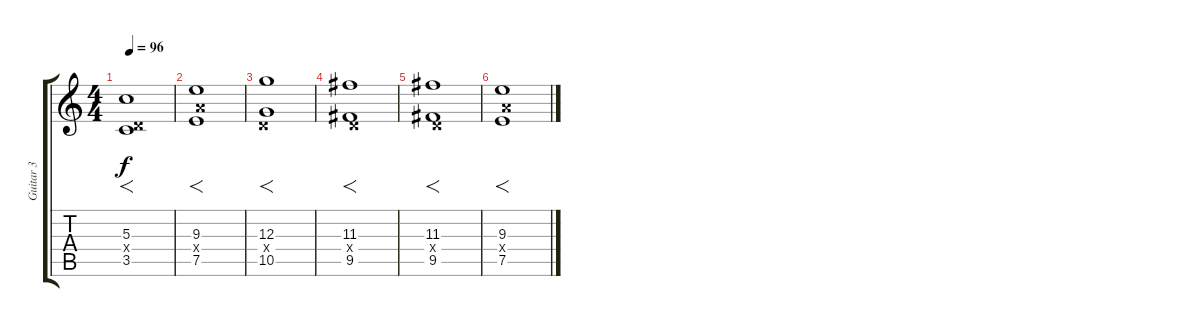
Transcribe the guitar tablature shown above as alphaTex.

\track ("Guitar 3" "Guitar 3") {instrument overdrivenguitar}
\staff {score tabs}
\tuning (E4 B3 G3 D3 A2 E2) {hide}
\ts (4 4)
\tempo 96
\clef g2
\ks c
(5.3 0.4{x} 3.5).1{f dy f} |
(9.3 7.4{x} 7.5).1{f} |
(12.3 0.4{x} 10.5).1{f} |
(11.3 0.4{x} 9.5).1{f} |
(11.3 0.4{x} 9.5).1{f} |
(9.3 7.4{x} 7.5).1{f}
